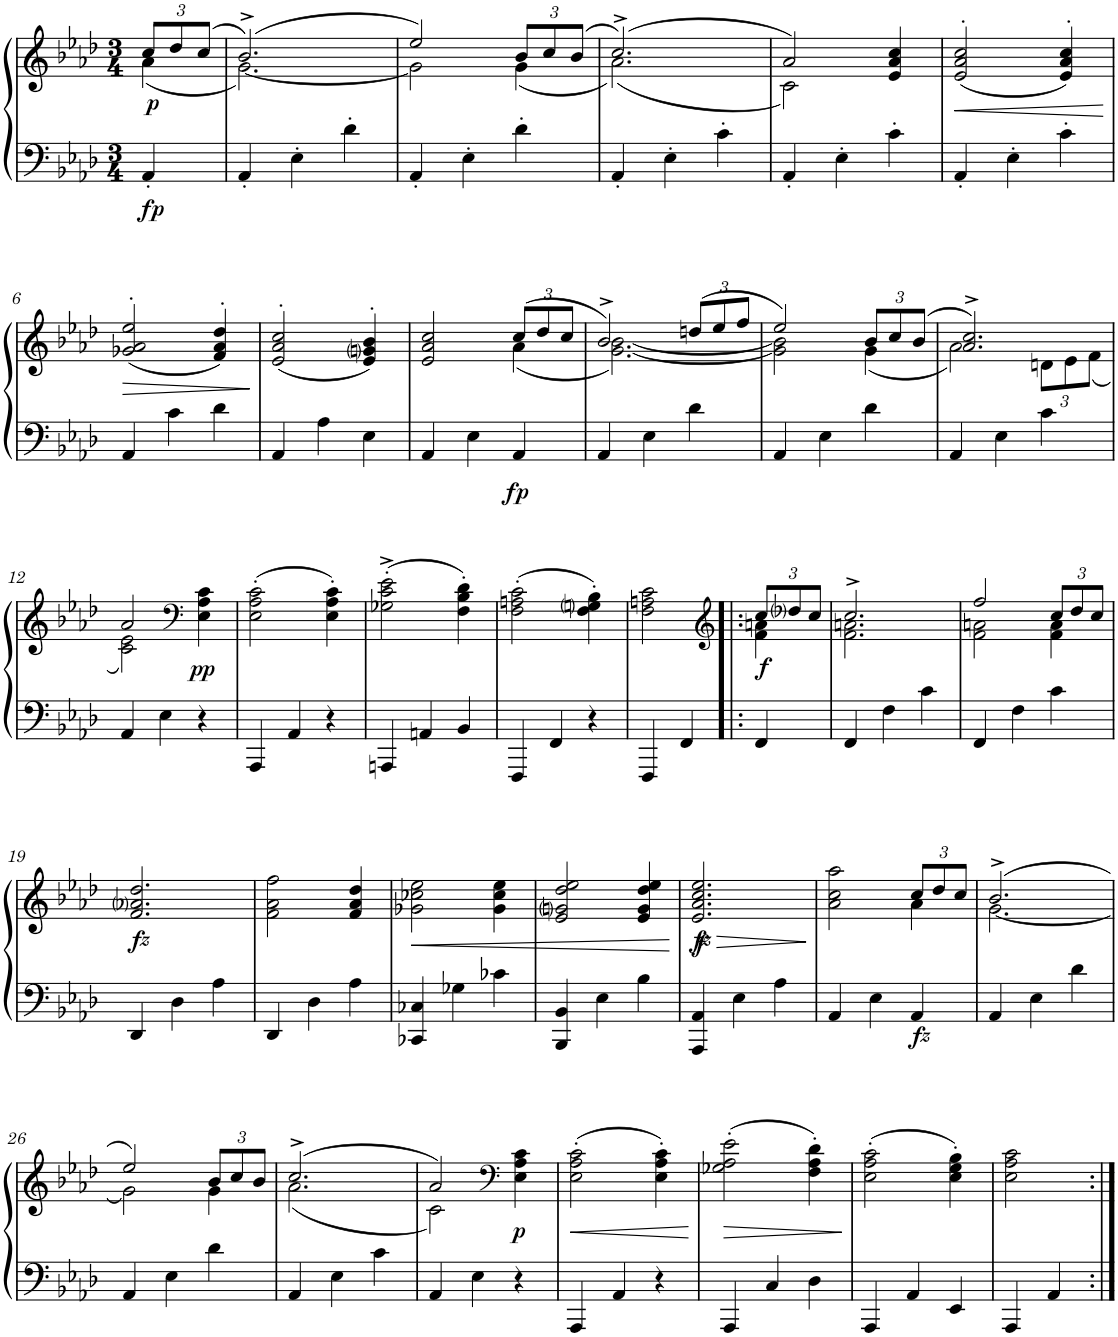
**kern	**kern	**dynam
*part1	*part1	*part1
*staff2	*staff1	*staff1/2
*I"Midi_1	*	*
*clefF4	*clefG2	*
*k[b-e-a-d-]	*k[b-e-a-d-]	*
*A-:	*A-:	*
*M3/4	*M3/4	*
*	*Xbrackettup	*
=	=	=
*	*^	*
!	!	!	!LO:DY:b=2
!	!	!	!LO:DY:n=1:b
4AA-'/	12cc/L	(4a-\	fp p
.	12dd-/	.	.
.	(12cc/J	.	.
=1	=1	=1	=1
4AA-'/	(2.b-^/)	[2.g\)	.
4E-'\	.	.	.
4d-'\	.	.	.
=2	=2	=2	=2
4AA-'/	2ee-/)	2g\]	.
4E-'\	.	.	.
4d-'\	12b-/L	(<4g\	.
.	12cc/	.	.
.	(12b-/J	.	.
=3	=3	=3	=3
4AA-'/	(2.cc^/)	(2.a-\)	.
4E-'\	.	.	.
4c'\	.	.	.
=4	=4	=4	=4
4AA-'/	2a-/)	2c\)	.
4E-'\	.	.	.
4c'\	4e-/ 4a-/ 4cc/	4ryy	.
=5	=5	=5	=5
!	!	!	!LO:HP:b
4AA-'/	2.ryy	(2e-/' 2a-/' 2cc/'	<
4E-'\	.	.	.
4c'\	.	4e-/' 4a-/' 4cc/')	.
*	*v	*v	*
.	.	[
!!LO:LB:g=z
=6	=6	=6
!	!	!LO:HP:b
*	*^	*
4AA-/	2.ryy	(2g-X/' 2a-/' 2ee-/'	>
4c\	.	.	.
4d-\	.	4f/' 4a-/' 4dd-/')	.
*	*v	*v	*
.	.	]
=7	=7	=7
*	*^	*
4AA-/	2.ryy	(2e-/' 2a-/' 2cc/'	.
4A-\	.	.	.
4E-\	.	4e-/' 4gni/' 4b-/')	.
=8	=8	=8	=8
4AA-/	2e-/ 2a-/ 2cc/	2ryy	.
4E-\	.	.	.
!	!	!	!LO:DY:b=2
4AA-/	(>12cc/L	(<4a-\	fp
.	12dd-/	.	.
.	12cc/J	.	.
=9	=9	=9	=9
4AA-/	2b-^/)	[2.g\ [2.b-\)	.
4E-\	.	.	.
4d-\	(12ddn/L	.	.
.	12ee-/	.	.
.	12ff/J	.	.
=10	=10	=10	=10
4AA-/	2ee-/)	2g\] 2b-\]	.
4E-\	.	.	.
4d-\	12b-/L	(4g\	.
.	12cc/	.	.
.	(12b-/J	.	.
=11	=11	=11	=11
4AA-/	2.a-/^ 2.cc/^)	2a-\)	.
4E-\	.	.	.
4c\	.	12dn\L	.
.	.	12e-\	.
.	.	(12f\J	.
!!LO:LB:g=z	!!
=12	=12	=12	=12
4AA-/	2a-/	2c\ 2e-\)	.
4E-\	.	.	.
*	*clefF4	*	*
!	!	!	!LO:DY:b
4r	4E-\ 4A-\ 4c\	4ryy	pp
=13	=13	=13	=13
4AAA-/	(>2E-\' 2A-\' 2c\'	2.ryy	.
4AA-/	.	.	.
4r	4E-\' 4A-\' 4c\')	.	.
=14	=14	=14	=14
4AAAn/	(2G-X\'^ 2c\'^ 2e-\'^	2.ryy	.
4AAn/	.	.	.
4BB-/	4F\' 4B-\' 4d-\')	.	.
=15	=15	=15	=15
4FFF/	(>2F\' 2An\' 2c\'	2.ryy	.
4FF/	.	.	.
4r	4F\' 4Gni\' 4B-\')	.	.
=16	=16	=16	=16
4FFF/	2F\ 2An\ 2c\	2ryy	.
4FF/	.	.	.
=16X1!|:	=16X1!|:	=16X1!|:	=16X1!|:
*	*clefG2	*	*
!	!	!	!LO:DY:b
4FF/	12cc/L	4f\ 4an\	f
.	12dd-i/	.	.
.	12cc/J	.	.
=17	=17	=17	=17
4FF/	2.cc^/	2.f\ 2.an\	.
4F\	.	.	.
4c\	.	.	.
=18	=18	=18	=18
4FF/	2ff/	2f\ 2an\	.
4F\	.	.	.
4c\	12cc/L	4f\ 4a\	.
.	12dd-/	.	.
.	12cc/J	.	.
!!LO:LB:g=z	!!
=19	=19	=19	=19
!	!	!	!LO:DY:b
4DD-/	2.f/ 2.a-i/ 2.dd-/	2.ryy	fz
4D-\	.	.	.
4A-\	.	.	.
=20	=20	=20	=20
4DD-/	2f\ 2a-\ 2ff\	2.ryy	.
4D-\	.	.	.
4A-\	4f/ 4a-/ 4dd-/	.	.
=21	=21	=21	=21
!	!	!	!LO:HP:b
4CC-X/ 4C-X/	2g-X\ 2cc-X\ 2ee-\	2.ryy	<
4G-X\	.	.	.
4c-X\	4g-\ 4cc-\ 4ee-\	.	.
=22	=22	=22	=22
4BBB-/ 4BB-/	2e-/ 2gni/ 2dd-/ 2ee-/	2.ryy	.
4E-\	.	.	.
4B-\	4e-/ 4g/ 4dd-/ 4ee-/	.	.
*	*v	*v	*
.	.	[
=23	=23	=23
!	!	!LO:HP:b
*	*^	*
!	!	!	!LO:DY:n=1:b
!	!	!	!LO:DY:n=2:b
4AAA-/ 4AA-/	2.e-/ 2.a-/ 2.cc/ 2.ee-/	2.ryy	> f fz
4E-\	.	.	.
4A-\	.	.	.
*	*v	*v	*
.	.	]
=24	=24	=24
*	*^	*
4AA-/	2a-\ 2cc\ 2aa-\	2ryy	.
4E-\	.	.	.
!	!	!	!LO:DY:b=2
4AA-/	12cc/L	4a-\	fz
.	12dd-/	.	.
.	12cc/J	.	.
=25	=25	=25	=25
4AA-/	(2.b-^/	[2.g\	.
4E-\	.	.	.
4d-\	.	.	.
!!LO:LB:g=z	!!
=26	=26	=26	=26
4AA-/	2ee-/)	2g\]	.
4E-\	.	.	.
4d-\	12b-/L	4g\	.
.	12cc/	.	.
.	12b-/J	.	.
=27	=27	=27	=27
4AA-/	(2.cc^/	(2.a-\	.
4E-\	.	.	.
4c\	.	.	.
=28	=28	=28	=28
4AA-/	2a-/)	2c\)	.
4E-\	.	.	.
*	*clefF4	*	*
!	!	!	!LO:DY:b
4r	4E-\ 4A-\ 4c\	4ryy	p
=29	=29	=29	=29
!	!	!	!LO:HP:b
4AAA-/	(2E-\' 2A-\' 2c\'	2.ryy	<
4AA-/	.	.	.
4r	4E-\' 4A-\' 4c\')	.	.
*	*v	*v	*
.	.	[
=30	=30	=30
!	!	!LO:HP:b
*	*^	*
4AAA-/	(2G-X\' 2A-\' 2e-\'	2.ryy	>
4C/	.	.	.
4D-\	4F\' 4A-\' 4d-\')	.	.
*	*v	*v	*
.	.	]
=31	=31	=31
*	*^	*
4AAA-/	(2E-\' 2A-\' 2c\'	2.ryy	.
4AA-/	.	.	.
4EE-/	4E-\' 4G\' 4B-\')	.	.
=32	=32	=32	=32
4AAA-/	2E-\ 2A-\ 2c\	2ryy	.
4AA-/	.	.	.
*	*v	*v	*
=:|!	=:|!	=:|!
*-	*-	*-
